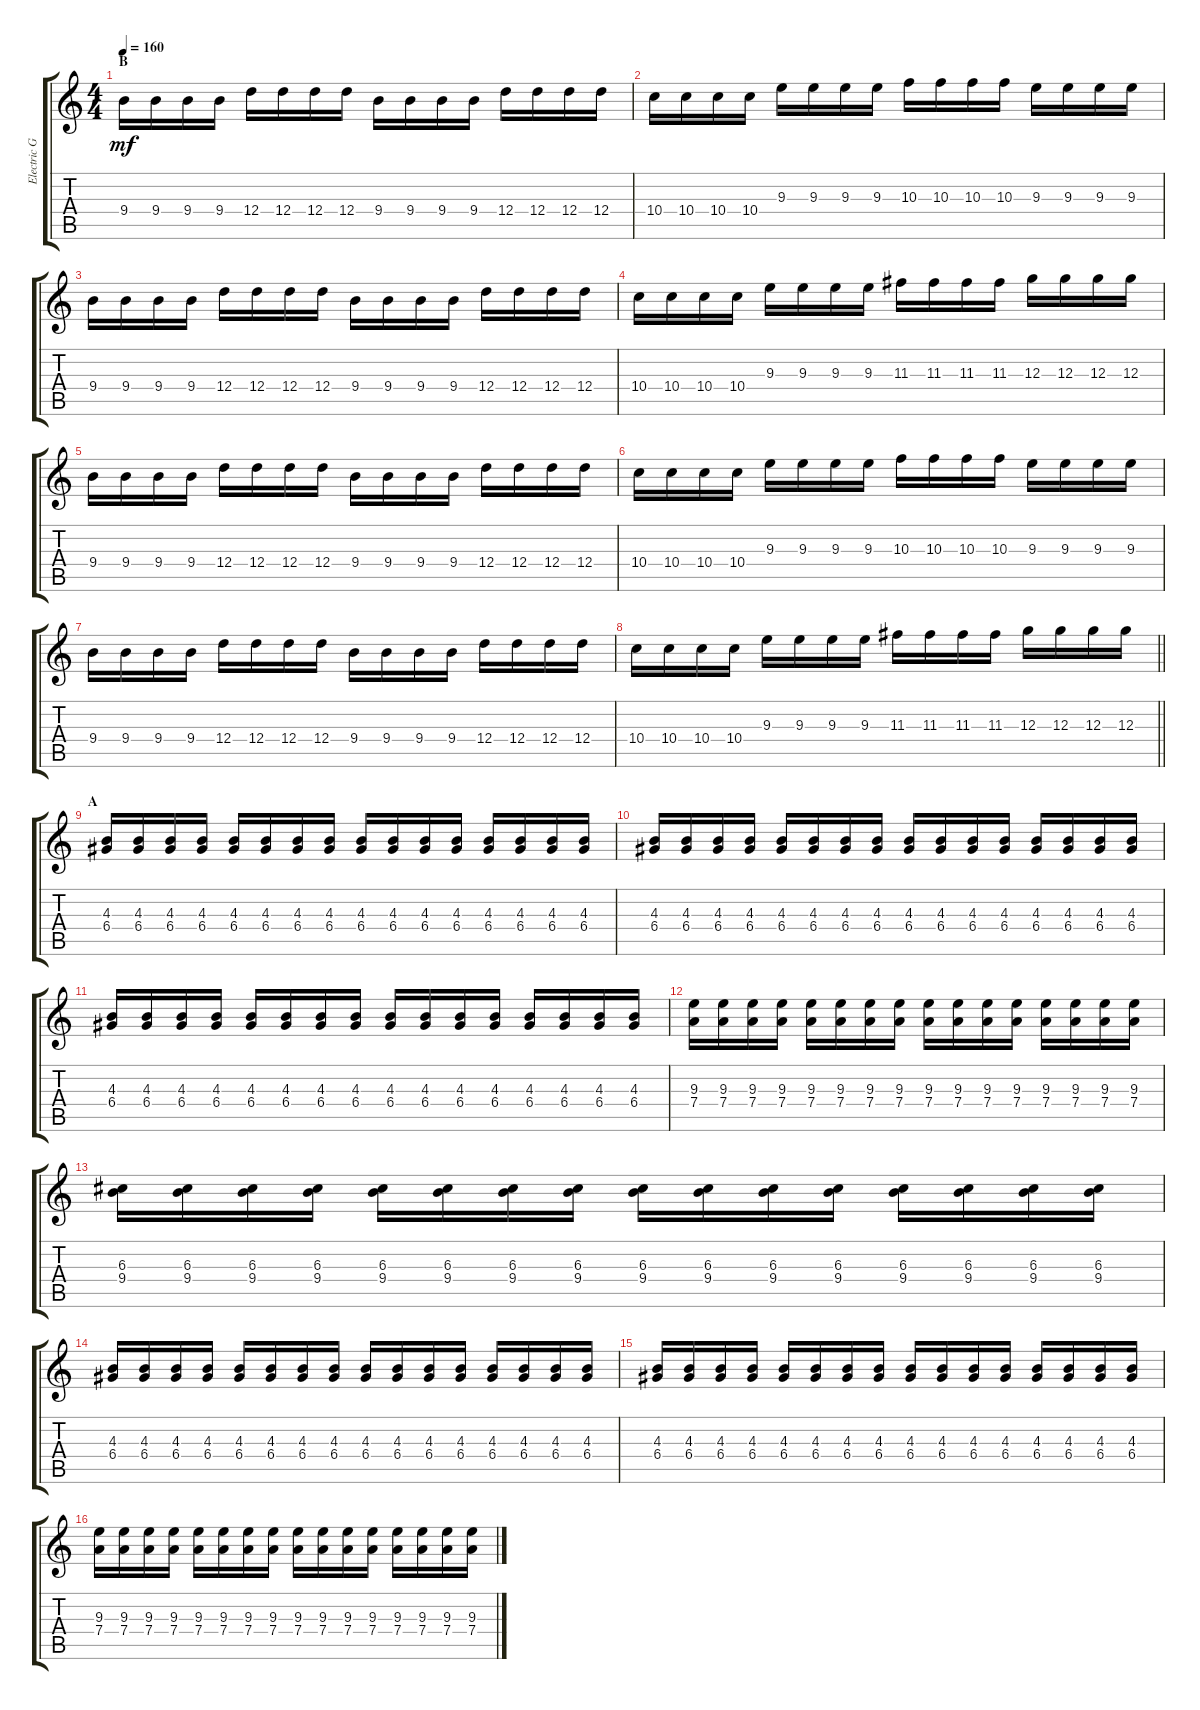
\track ("Electric Guitar" "Electric G") {instrument distortionguitar}
\staff {score tabs}
\tuning (E4 B3 G3 D3 A2 E2) {hide}
\ts (4 4)
\section ("" "B")
\tempo 160
\clef g2
\ks c
9.4.16{dy mf} 9.4.16 9.4.16 9.4.16 12.4.16 12.4.16 12.4.16 12.4.16 9.4.16 9.4.16 9.4.16 9.4.16 12.4.16 12.4.16 12.4.16 12.4.16 |
10.4.16 10.4.16 10.4.16 10.4.16 9.3.16 9.3.16 9.3.16 9.3.16 10.3.16 10.3.16 10.3.16 10.3.16 9.3.16 9.3.16 9.3.16 9.3.16 |
9.4.16 9.4.16 9.4.16 9.4.16 12.4.16 12.4.16 12.4.16 12.4.16 9.4.16 9.4.16 9.4.16 9.4.16 12.4.16 12.4.16 12.4.16 12.4.16 |
10.4.16 10.4.16 10.4.16 10.4.16 9.3.16 9.3.16 9.3.16 9.3.16 11.3.16 11.3.16 11.3.16 11.3.16 12.3.16 12.3.16 12.3.16 12.3.16 |
9.4.16 9.4.16 9.4.16 9.4.16 12.4.16 12.4.16 12.4.16 12.4.16 9.4.16 9.4.16 9.4.16 9.4.16 12.4.16 12.4.16 12.4.16 12.4.16 |
10.4.16 10.4.16 10.4.16 10.4.16 9.3.16 9.3.16 9.3.16 9.3.16 10.3.16 10.3.16 10.3.16 10.3.16 9.3.16 9.3.16 9.3.16 9.3.16 |
9.4.16 9.4.16 9.4.16 9.4.16 12.4.16 12.4.16 12.4.16 12.4.16 9.4.16 9.4.16 9.4.16 9.4.16 12.4.16 12.4.16 12.4.16 12.4.16 |
\barLineRight lightlight
10.4.16 10.4.16 10.4.16 10.4.16 9.3.16 9.3.16 9.3.16 9.3.16 11.3.16 11.3.16 11.3.16 11.3.16 12.3.16 12.3.16 12.3.16 12.3.16 |
\section ("" "A")
(4.3 6.4).16 (4.3 6.4).16 (4.3 6.4).16 (4.3 6.4).16 (4.3 6.4).16 (4.3 6.4).16 (4.3 6.4).16 (4.3 6.4).16 (4.3 6.4).16 (4.3 6.4).16 (4.3 6.4).16 (4.3 6.4).16 (4.3 6.4).16 (4.3 6.4).16 (4.3 6.4).16 (4.3 6.4).16 |
(4.3 6.4).16 (4.3 6.4).16 (4.3 6.4).16 (4.3 6.4).16 (4.3 6.4).16 (4.3 6.4).16 (4.3 6.4).16 (4.3 6.4).16 (4.3 6.4).16 (4.3 6.4).16 (4.3 6.4).16 (4.3 6.4).16 (4.3 6.4).16 (4.3 6.4).16 (4.3 6.4).16 (4.3 6.4).16 |
(4.3 6.4).16 (4.3 6.4).16 (4.3 6.4).16 (4.3 6.4).16 (4.3 6.4).16 (4.3 6.4).16 (4.3 6.4).16 (4.3 6.4).16 (4.3 6.4).16 (4.3 6.4).16 (4.3 6.4).16 (4.3 6.4).16 (4.3 6.4).16 (4.3 6.4).16 (4.3 6.4).16 (4.3 6.4).16 |
(9.3 7.4).16 (9.3 7.4).16 (9.3 7.4).16 (9.3 7.4).16 (9.3 7.4).16 (9.3 7.4).16 (9.3 7.4).16 (9.3 7.4).16 (9.3 7.4).16 (9.3 7.4).16 (9.3 7.4).16 (9.3 7.4).16 (9.3 7.4).16 (9.3 7.4).16 (9.3 7.4).16 (9.3 7.4).16 |
(6.3 9.4).16 (6.3 9.4).16 (6.3 9.4).16 (6.3 9.4).16 (6.3 9.4).16 (6.3 9.4).16 (6.3 9.4).16 (6.3 9.4).16 (6.3 9.4).16 (6.3 9.4).16 (6.3 9.4).16 (6.3 9.4).16 (6.3 9.4).16 (6.3 9.4).16 (6.3 9.4).16 (6.3 9.4).16 |
(4.3 6.4).16 (4.3 6.4).16 (4.3 6.4).16 (4.3 6.4).16 (4.3 6.4).16 (4.3 6.4).16 (4.3 6.4).16 (4.3 6.4).16 (4.3 6.4).16 (4.3 6.4).16 (4.3 6.4).16 (4.3 6.4).16 (4.3 6.4).16 (4.3 6.4).16 (4.3 6.4).16 (4.3 6.4).16 |
(4.3 6.4).16 (4.3 6.4).16 (4.3 6.4).16 (4.3 6.4).16 (4.3 6.4).16 (4.3 6.4).16 (4.3 6.4).16 (4.3 6.4).16 (4.3 6.4).16 (4.3 6.4).16 (4.3 6.4).16 (4.3 6.4).16 (4.3 6.4).16 (4.3 6.4).16 (4.3 6.4).16 (4.3 6.4).16 |
(9.3 7.4).16 (9.3 7.4).16 (9.3 7.4).16 (9.3 7.4).16 (9.3 7.4).16 (9.3 7.4).16 (9.3 7.4).16 (9.3 7.4).16 (9.3 7.4).16 (9.3 7.4).16 (9.3 7.4).16 (9.3 7.4).16 (9.3 7.4).16 (9.3 7.4).16 (9.3 7.4).16 (9.3 7.4).16
